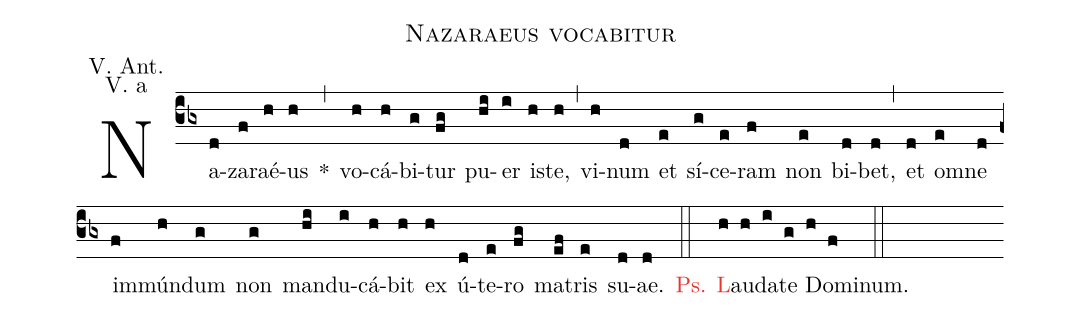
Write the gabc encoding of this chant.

name: Nazaraeus vocabitur;
office-part: Antiphona;
mode: 5;
annotation: V. Ant.;
annotation: V. a;
%%
(cb3) Na(d)za(f)raé(h)us(h) *(,)
vo(h)cá(h)bi(g)tur(fg) pu(hi)er(i) i(h)ste,(h) (,)
vi(h)num(d) et(e) sí(g)ce(e)ram(f) non(e) bi(d)bet,(d) (,)
et(d) o(e)mne(d) im(f)mún(h)dum(g) non(g) man(hi)du(i)cá(h)bit(h) ex(h)
ú(d)te(e)ro(fg) ma(ef)tris(e) su(d)ae.(d) (::)

<c>Ps. {L}</c>audate Dominum.(h h i g h f) (::)
